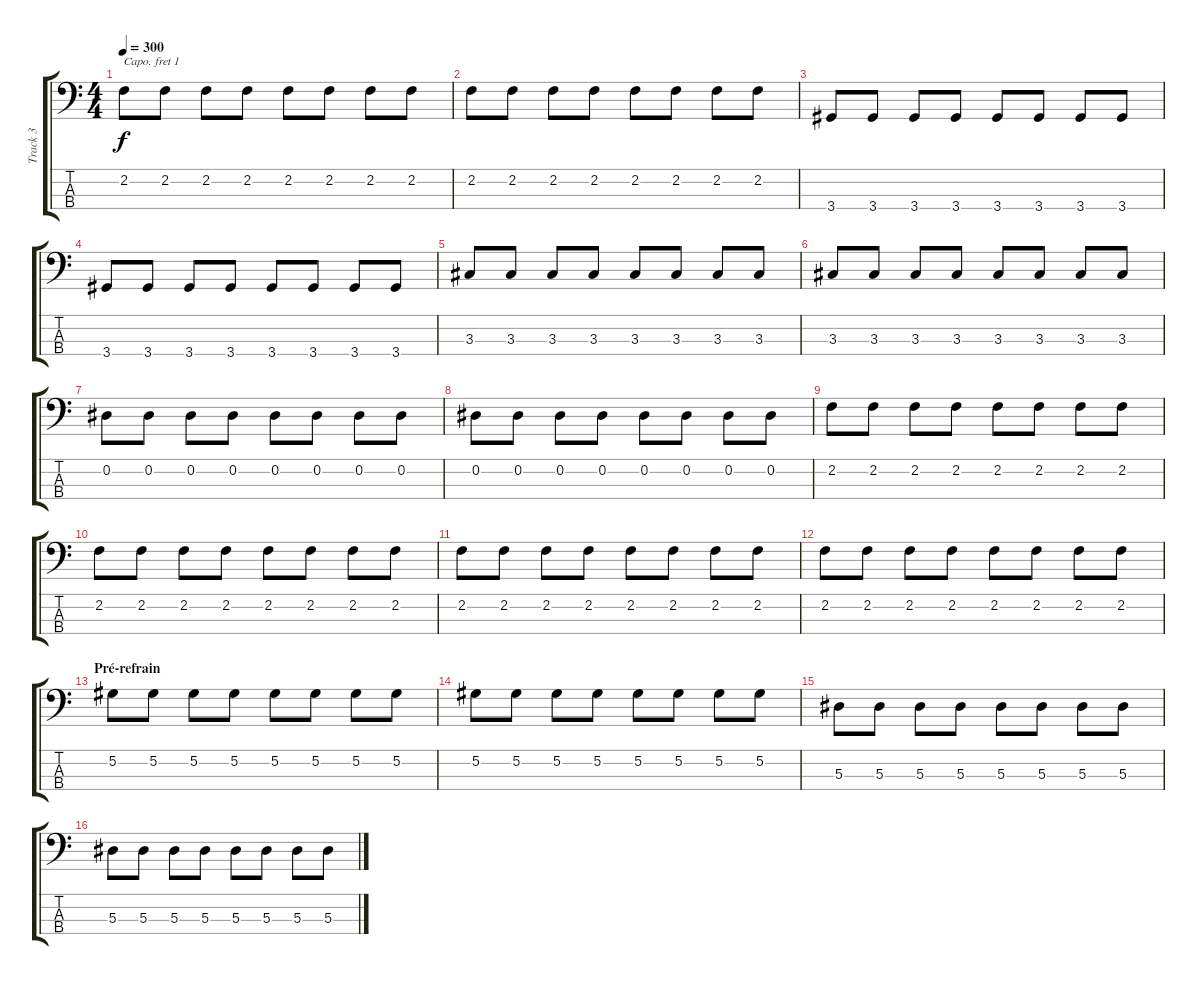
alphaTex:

\track ("Track 3" "Track 3") {instrument electricbassfinger}
\staff {score tabs}
\capo 1
\tuning (G2 D2 A1 E1) {hide}
\ts (4 4)
\tempo 300
\clef f4
\ks c
2.2.8{dy f} 2.2.8 2.2.8 2.2.8 2.2.8 2.2.8 2.2.8 2.2.8 |
2.2.8 2.2.8 2.2.8 2.2.8 2.2.8 2.2.8 2.2.8 2.2.8 |
3.4.8 3.4.8 3.4.8 3.4.8 3.4.8 3.4.8 3.4.8 3.4.8 |
3.4.8 3.4.8 3.4.8 3.4.8 3.4.8 3.4.8 3.4.8 3.4.8 |
3.3.8 3.3.8 3.3.8 3.3.8 3.3.8 3.3.8 3.3.8 3.3.8 |
3.3.8 3.3.8 3.3.8 3.3.8 3.3.8 3.3.8 3.3.8 3.3.8 |
0.2.8 0.2.8 0.2.8 0.2.8 0.2.8 0.2.8 0.2.8 0.2.8 |
0.2.8 0.2.8 0.2.8 0.2.8 0.2.8 0.2.8 0.2.8 0.2.8 |
2.2.8 2.2.8 2.2.8 2.2.8 2.2.8 2.2.8 2.2.8 2.2.8 |
2.2.8 2.2.8 2.2.8 2.2.8 2.2.8 2.2.8 2.2.8 2.2.8 |
2.2.8 2.2.8 2.2.8 2.2.8 2.2.8 2.2.8 2.2.8 2.2.8 |
2.2.8 2.2.8 2.2.8 2.2.8 2.2.8 2.2.8 2.2.8 2.2.8 |
\section ("" "Pré-refrain")
5.2.8 5.2.8 5.2.8 5.2.8 5.2.8 5.2.8 5.2.8 5.2.8 |
5.2.8 5.2.8 5.2.8 5.2.8 5.2.8 5.2.8 5.2.8 5.2.8 |
5.3.8 5.3.8 5.3.8 5.3.8 5.3.8 5.3.8 5.3.8 5.3.8 |
5.3.8 5.3.8 5.3.8 5.3.8 5.3.8 5.3.8 5.3.8 5.3.8
